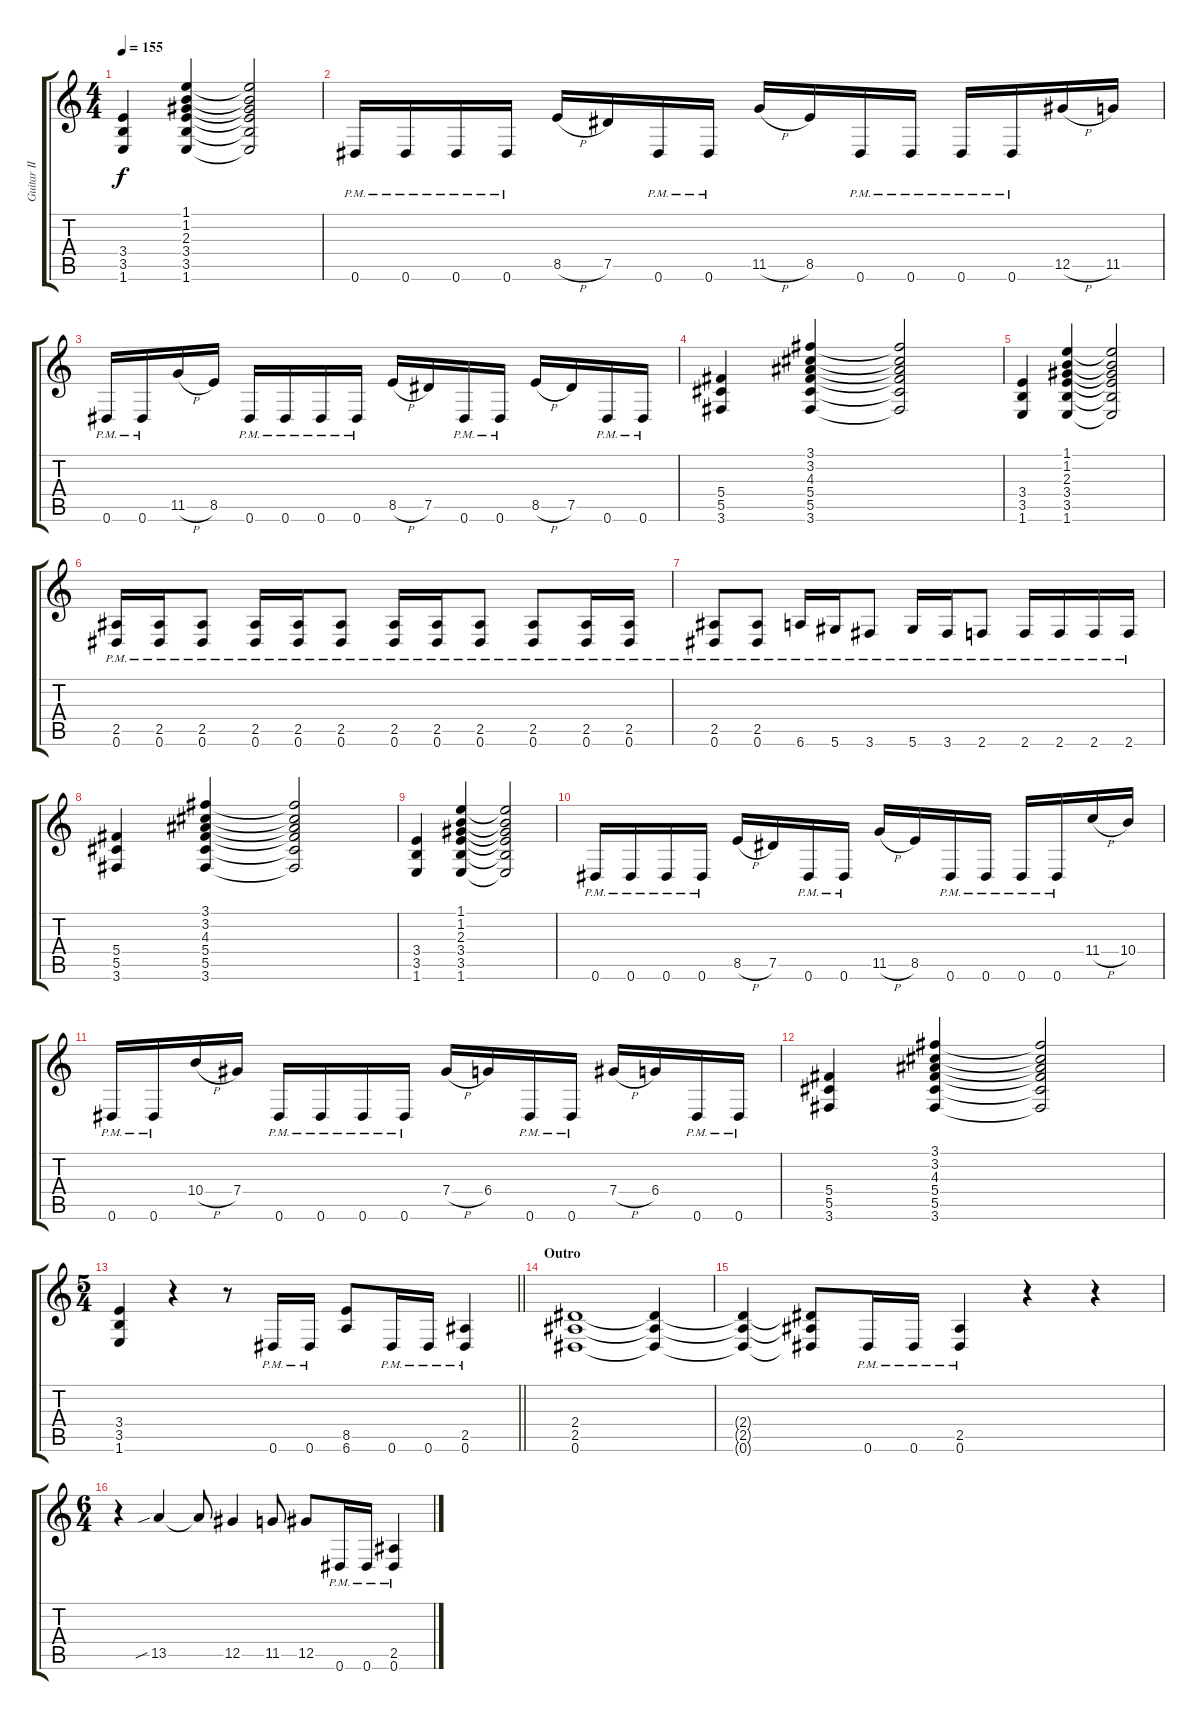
\track ("Guitar II" "Guitar II") {instrument distortionguitar}
\staff {score tabs}
\tuning (Eb4 Bb3 Gb3 Db3 Ab2 Eb2) {hide}
\ts (4 4)
\tempo 155
\clef g2
\ks c
(3.4 3.5 1.6).4{dy f} (1.1 1.2 2.3 3.4 3.5 1.6).4 (1.1{t} 1.2{t} 2.3{t} 3.4{t} 3.5{t} 1.6{t}).2 |
0.6{pm}.16 0.6{pm}.16 0.6{pm}.16 0.6{pm}.16 8.5{h}.16 7.5.16 0.6{pm}.16 0.6{pm}.16 11.5{h}.16 8.5.16 0.6{pm}.16 0.6{pm}.16 0.6{pm}.16 0.6{pm}.16 12.5{h}.16 11.5.16 |
0.6{pm}.16 0.6{pm}.16 11.5{h}.16 8.5.16 0.6{pm}.16 0.6{pm}.16 0.6{pm}.16 0.6{pm}.16 8.5{h}.16 7.5.16 0.6{pm}.16 0.6{pm}.16 8.5{h}.16 7.5.16 0.6{pm}.16 0.6{pm}.16 |
(5.4 5.5 3.6).4 (3.1 3.2 4.3 5.4 5.5 3.6).4 (3.1{t} 3.2{t} 4.3{t} 5.4{t} 5.5{t} 3.6{t}).2 |
(3.4 3.5 1.6).4 (1.1 1.2 2.3 3.4 3.5 1.6).4 (1.1{t} 1.2{t} 2.3{t} 3.4{t} 3.5{t} 1.6{t}).2 |
(2.5{pm} 0.6{pm}).16 (2.5{pm} 0.6{pm}).16 (2.5{pm} 0.6{pm}).8 (2.5{pm} 0.6{pm}).16 (2.5{pm} 0.6{pm}).16 (2.5{pm} 0.6{pm}).8 (2.5{pm} 0.6{pm}).16 (2.5{pm} 0.6{pm}).16 (2.5{pm} 0.6{pm}).8 (2.5{pm} 0.6{pm}).8 (2.5{pm} 0.6{pm}).16 (2.5{pm} 0.6{pm}).16 |
(2.5{pm} 0.6{pm}).8 (2.5{pm} 0.6{pm}).8 6.6{pm}.16 5.6{pm}.16 3.6{pm}.8 5.6{pm}.16 3.6{pm}.16 2.6{pm}.8 2.6{pm}.16 2.6{pm}.16 2.6{pm}.16 2.6{pm}.16 |
(5.4 5.5 3.6).4 (3.1 3.2 4.3 5.4 5.5 3.6).4 (3.1{t} 3.2{t} 4.3{t} 5.4{t} 5.5{t} 3.6{t}).2 |
(3.4 3.5 1.6).4 (1.1 1.2 2.3 3.4 3.5 1.6).4 (1.1{t} 1.2{t} 2.3{t} 3.4{t} 3.5{t} 1.6{t}).2 |
0.6{pm}.16 0.6{pm}.16 0.6{pm}.16 0.6{pm}.16 8.5{h}.16 7.5.16 0.6{pm}.16 0.6{pm}.16 11.5{h}.16 8.5.16 0.6{pm}.16 0.6{pm}.16 0.6{pm}.16 0.6{pm}.16 11.4{h}.16 10.4.16 |
0.6{pm}.16 0.6{pm}.16 10.4{h}.16 7.4.16 0.6{pm}.16 0.6{pm}.16 0.6{pm}.16 0.6{pm}.16 7.4{h}.16 6.4.16 0.6{pm}.16 0.6{pm}.16 7.4{h}.16 6.4.16 0.6{pm}.16 0.6{pm}.16 |
(5.4 5.5 3.6).4 (3.1 3.2 4.3 5.4 5.5 3.6).4 (3.1{t} 3.2{t} 4.3{t} 5.4{t} 5.5{t} 3.6{t}).2 |
\ts (5 4)
\barLineRight lightlight
(3.4 3.5 1.6).4 r.4 r.8 0.6{pm}.16 0.6{pm}.16 (8.5 6.6).8 0.6{pm}.16 0.6{pm}.16 (2.5{pm} 0.6{pm}).4 |
\section ("" "Outro")
(2.4 2.5 0.6).1 (2.4{t} 2.5{t} 0.6{t}).4 |
(2.4{t} 2.5{t} 0.6{t}).4 (2.4{t} 2.5{t} 0.6{t}).8 0.6{pm}.16 0.6{pm}.16 (2.5{pm} 0.6{pm}).4 r.4 r.4 |
\ts (6 4)
r.4 13.5{sib}.4 13.5{t}.8 12.5.4 11.5.8 12.5.8 0.6{pm}.16 0.6{pm}.16 (2.5{pm} 0.6{pm}).4
